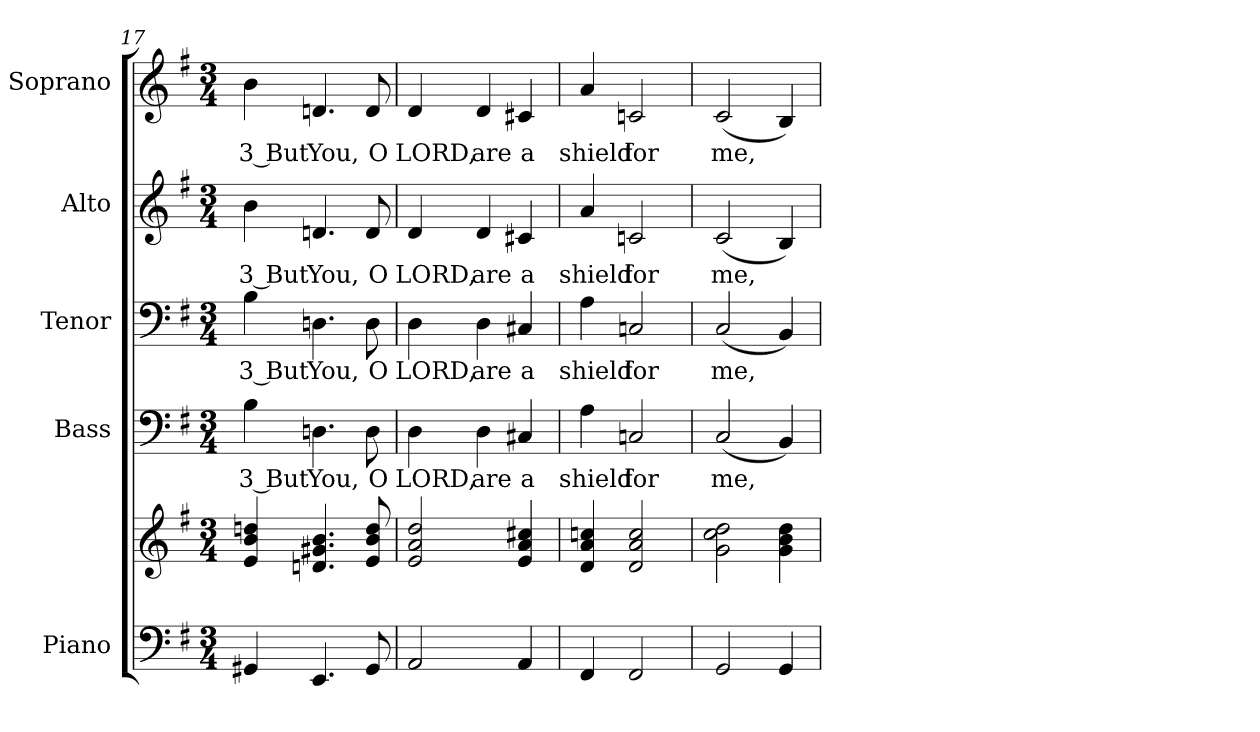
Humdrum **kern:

**kern	**kern	**kern	**text	**kern	**text	**kern	**text	**kern	**text
*part5	*part5	*part4	*part4	*part3	*part3	*part2	*part2	*part1	*part1
*staff6	*staff5	*staff4	*staff4	*staff3	*staff3	*staff2	*staff2	*staff1	*staff1
*I"Piano	*	*I"Bass	*	*I"Tenor	*	*I"Alto	*	*I"Soprano	*
*I'Pno.	*	*I'B.	*	*I'T.	*	*I'A.	*	*I'S.	*
!!LO:PB:g=z
*clefF4	*clefG2	*clefF4	*	*clefF4	*	*clefG2	*	*clefG2	*
*k[f#]	*k[f#]	*k[f#]	*	*k[f#]	*	*k[f#]	*	*k[f#]	*
*G:	*G:	*G:	*	*G:	*	*G:	*	*G:	*
*M3/4	*M3/4	*M3/4	*	*M3/4	*	*M3/4	*	*M3/4	*
=17	=17	=17	=17	=17	=17	=17	=17	=17	=17
!	!	!	!LO:LY:b:color=#000000	!	!	!	!	!	!
!	!	!	!	!	!LO:LY:b:color=#000000	!	!	!	!
!	!	!	!	!	!	!	!LO:LY:b:color=#000000	!	!
!	!	!	!	!	!	!	!	!	!LO:LY:b:color=#000000
4GG#Xi/	4ei/ 4bi 4ddni	4Bi\	3 But	4Bi\	3 But	4bi\	3 But	4bi\	3 But
!	!	!	!LO:LY:b:color=#000000	!	!	!	!	!	!
!	!	!	!	!	!LO:LY:b:color=#000000	!	!	!	!
!	!	!	!	!	!	!	!LO:LY:b:color=#000000	!	!
!	!	!	!	!	!	!	!	!	!LO:LY:b:color=#000000
4.EEi/	4.dni/ 4.g#Xi 4.bi	4.Dni\	You,	4.Dni\	You,	4.dni/	You,	4.dni/	You,
!	!	!	!LO:LY:b:color=#000000	!	!	!	!	!	!
!	!	!	!	!	!LO:LY:b:color=#000000	!	!	!	!
!	!	!	!	!	!	!	!LO:LY:b:color=#000000	!	!
!	!	!	!	!	!	!	!	!	!LO:LY:b:color=#000000
8GG#i/	8ei/ 8bi 8ddi	8Di\	O	8Di\	O	8di/	O	8di/	O
=18	=18	=18	=18	=18	=18	=18	=18	=18	=18
!	!	!	!LO:LY:b:color=#000000	!	!	!	!	!	!
!	!	!	!	!	!LO:LY:b:color=#000000	!	!	!	!
!	!	!	!	!	!	!	!LO:LY:b:color=#000000	!	!
!	!	!	!	!	!	!	!	!	!LO:LY:b:color=#000000
2AAi/	2ei/ 2ai 2ddi	4Di\	LORD,	4Di\	LORD,	4di/	LORD,	4di/	LORD,
!	!	!	!LO:LY:b:color=#000000	!	!	!	!	!	!
!	!	!	!	!	!LO:LY:b:color=#000000	!	!	!	!
!	!	!	!	!	!	!	!LO:LY:b:color=#000000	!	!
!	!	!	!	!	!	!	!	!	!LO:LY:b:color=#000000
.	.	4Di\	are	4Di\	are	4di/	are	4di/	are
!	!	!	!LO:LY:b:color=#000000	!	!	!	!	!	!
!	!	!	!	!	!LO:LY:b:color=#000000	!	!	!	!
!	!	!	!	!	!	!	!LO:LY:b:color=#000000	!	!
!	!	!	!	!	!	!	!	!	!LO:LY:b:color=#000000
4AAi/	4ei/ 4ai 4cc#Xi	4C#Xi/	a	4C#Xi/	a	4c#Xi/	a	4c#Xi/	a
=19	=19	=19	=19	=19	=19	=19	=19	=19	=19
!	!	!	!LO:LY:b:color=#000000	!	!	!	!	!	!
!	!	!	!	!	!LO:LY:b:color=#000000	!	!	!	!
!	!	!	!	!	!	!	!LO:LY:b:color=#000000	!	!
!	!	!	!	!	!	!	!	!	!LO:LY:b:color=#000000
4FF#i/	4di/ 4ai 4ccni	4Ai\	shield	4Ai\	shield	4ai/	shield	4ai/	shield
!	!	!	!LO:LY:b:color=#000000	!	!	!	!	!	!
!	!	!	!	!	!LO:LY:b:color=#000000	!	!	!	!
!	!	!	!	!	!	!	!LO:LY:b:color=#000000	!	!
!	!	!	!	!	!	!	!	!	!LO:LY:b:color=#000000
2FF#i/	2di/ 2ai 2cci	2Cni/	for	2Cni/	for	2cni/	for	2cni/	for
=20	=20	=20	=20	=20	=20	=20	=20	=20	=20
!	!	!	!LO:LY:b:color=#000000	!	!	!	!	!	!
!	!	!	!	!	!LO:LY:b:color=#000000	!	!	!	!
!	!	!	!	!	!	!	!LO:LY:b:color=#000000	!	!
!	!	!	!	!	!	!	!	!	!LO:LY:b:color=#000000
2GGi/	2gi\ 2cci 2ddi	(2Ci/	me,	(2Ci/	me,	(2ci/	me,	(2ci/	me,
4GGi/	4gi\ 4bi 4ddi	4BBi/)	.	4BBi/)	.	4Bi/)	.	4Bi/)	.
=	=	=	=	=	=	=	=	=	=
*-	*-	*-	*-	*-	*-	*-	*-	*-	*-
